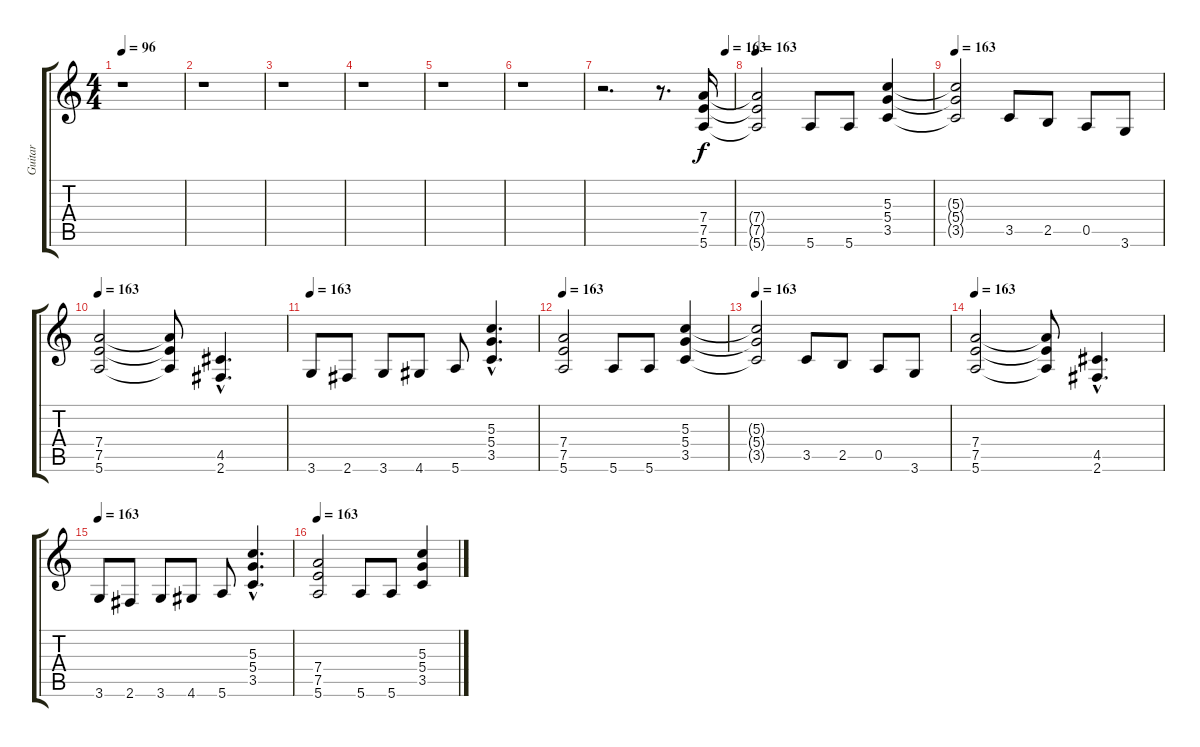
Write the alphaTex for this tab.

\track ("Guitar " "Guitar ") {instrument distortionguitar}
\staff {score tabs}
\tuning (E4 B3 G3 D3 A2 E2) {hide}
\ts (4 4)
\tempo 96
\clef g2
\ks c
r.1{dy f} |
r.1 |
r.1 |
r.1 |
r.1 |
r.1 |
\tempo (163 0.9375)
r.2{d} r.8{d} (7.4 7.5 5.6).16{balance 4} |
\tempo 163
(7.4{t} 7.5{t} 5.6{t}).2 5.6.8 5.6.8 (5.3 5.4 3.5).4 |
\tempo 163
(5.3{t} 5.4{t} 3.5{t}).2 3.5.8 2.5.8 0.5.8 3.6.8 |
\tempo 163
(7.4 7.5 5.6).2 (7.4{t} 7.5{t} 5.6{t}).8 (4.5{hac} 2.6{hac}).4{d} |
\tempo 163
3.6.8 2.6.8 3.6.8 4.6.8 5.6.8 (5.3{hac} 5.4{hac} 3.5{hac}).4{d} |
\tempo 163
(7.4 7.5 5.6).2 5.6.8 5.6.8 (5.3 5.4 3.5).4 |
\tempo 163
(5.3{t} 5.4{t} 3.5{t}).2 3.5.8 2.5.8 0.5.8 3.6.8 |
\tempo 163
(7.4 7.5 5.6).2 (7.4{t} 7.5{t} 5.6{t}).8 (4.5{hac} 2.6{hac}).4{d} |
\tempo 163
3.6.8 2.6.8 3.6.8 4.6.8 5.6.8 (5.3{hac} 5.4{hac} 3.5{hac}).4{d} |
\tempo 163
(7.4 7.5 5.6).2 5.6.8 5.6.8 (5.3 5.4 3.5).4
